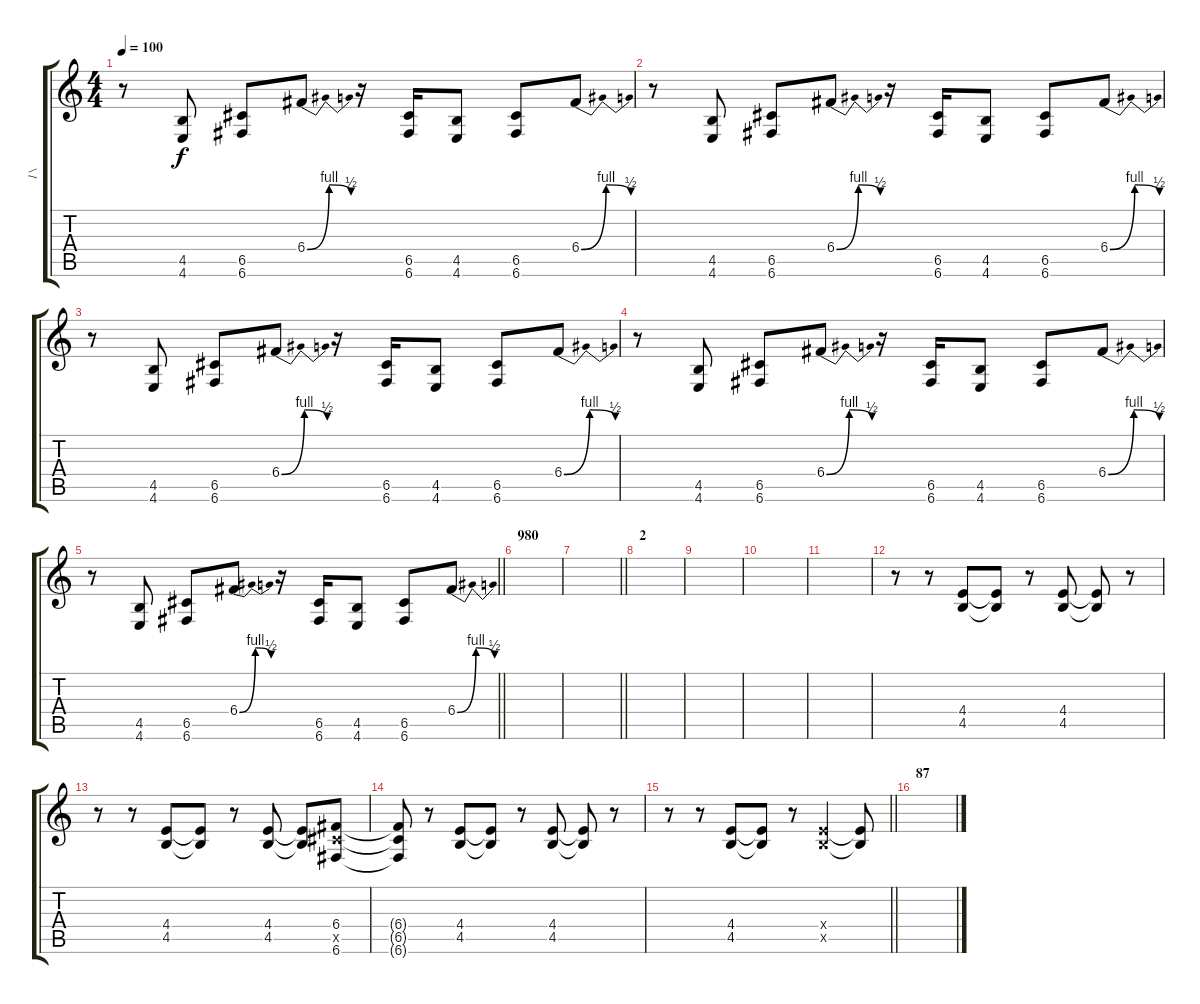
\track ("1\\" "1\\") {instrument distortionguitar}
\staff {score tabs}
\tuning (D4 A3 F3 C3 G2 C2) {hide}
\ts (4 4)
\tempo 100
\clef g2
\ks c
r.8{dy f} (4.5 4.6).8 (6.5 6.6).8 6.4{be (bendrelease 0 0 57 4 57 4 60 2)}.8 r.16 (6.5 6.6).16 (4.5 4.6).8 (6.5 6.6).8 6.4{be (bendrelease 0 0 57 4 57 4 60 2)}.8 |
r.8 (4.5 4.6).8 (6.5 6.6).8 6.4{be (bendrelease 0 0 57 4 57 4 60 2)}.8 r.16 (6.5 6.6).16 (4.5 4.6).8 (6.5 6.6).8 6.4{be (bendrelease 0 0 57 4 57 4 60 2)}.8 |
r.8 (4.5 4.6).8 (6.5 6.6).8 6.4{be (bendrelease 0 0 57 4 57 4 60 2)}.8 r.16 (6.5 6.6).16 (4.5 4.6).8 (6.5 6.6).8 6.4{be (bendrelease 0 0 57 4 57 4 60 2)}.8 |
r.8 (4.5 4.6).8 (6.5 6.6).8 6.4{be (bendrelease 0 0 57 4 57 4 60 2)}.8 r.16 (6.5 6.6).16 (4.5 4.6).8 (6.5 6.6).8 6.4{be (bendrelease 0 0 57 4 57 4 60 2)}.8 |
\barLineRight lightlight
r.8 (4.5 4.6).8 (6.5 6.6).8 6.4{be (bendrelease 0 0 57 4 57 4 60 2)}.8 r.16 (6.5 6.6).16 (4.5 4.6).8 (6.5 6.6).8 6.4{be (bendrelease 0 0 57 4 57 4 60 2)}.8 |
\section ("" "980")
|
\barLineRight lightlight
|
\section ("" "2")
|
|
|
|
r.8 r.8 (4.4 4.5).8 (4.4{t} 4.5{t}).8 r.8 (4.4 4.5).8 (4.4{t} 4.5{t}).8 r.8 |
r.8 r.8 (4.4 4.5).8 (4.4{t} 4.5{t}).8 r.8 (4.4 4.5).8 (4.4{t} 4.5{t}).8 (6.4 6.5{x} 6.6).8 |
(6.4{t} 6.5{t} 6.6{t}).8 r.8 (4.4 4.5).8 (4.4{t} 4.5{t}).8 r.8 (4.4 4.5).8 (4.4{t} 4.5{t}).8 r.8 |
\barLineRight lightlight
r.8 r.8 (4.4 4.5).8 (4.4{t} 4.5{t}).8 r.8 (4.4{x} 4.5{x}).4 (4.4{t} 4.5{t}).8 |
\section ("" "87")
